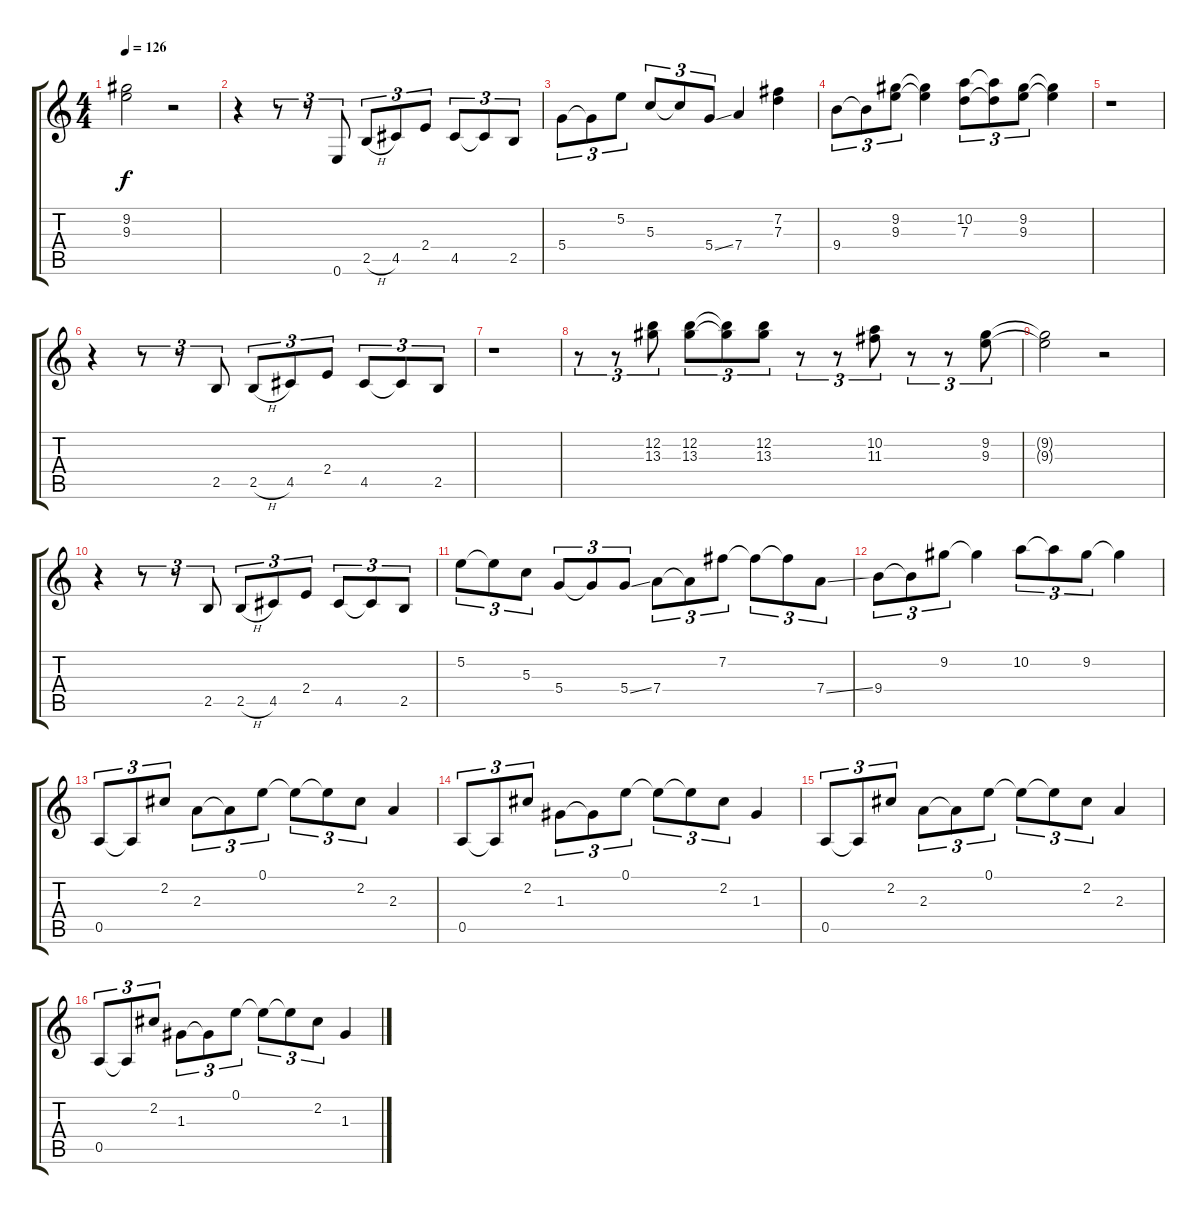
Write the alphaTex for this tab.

\track "" {instrument distortionguitar}
\staff {score tabs}
\tuning (E4 B3 G3 D3 A2 E2) {hide}
\ts (4 4)
\tempo 126
\clef g2
\ks c
(9.2{t} 9.3{t}).2{dy f} r.2 |
r.4 r.8{tu (3 2)} r.8{tu (3 2)} 0.6.8{tu (3 2)} 2.5{h}.8{tu (3 2)} 4.5.8{tu (3 2)} 2.4.8{tu (3 2)} 4.5.8{tu (3 2)} 4.5{t}.8{tu (3 2)} 2.5.8{tu (3 2)} |
5.4.8{tu (3 2)} 5.4{t}.8{tu (3 2)} 5.2.8{tu (3 2)} 5.3.8{tu (3 2)} 5.3{t}.8{tu (3 2)} 5.4{ss}.8{tu (3 2)} 7.4.4 (7.2 7.3).4 |
9.4.8{tu (3 2)} 9.4{t}.8{tu (3 2)} (9.2 9.3).8{tu (3 2)} (9.2{t} 9.3{t}).4 (10.2 7.3).8{tu (3 2)} (10.2{t} 7.3{t}).8{tu (3 2)} (9.2 9.3).8{tu (3 2)} (9.2{t} 9.3{t}).4 |
r.1 |
r.4 r.8{tu (3 2)} r.8{tu (3 2)} 2.5.8{tu (3 2)} 2.5{h}.8{tu (3 2)} 4.5.8{tu (3 2)} 2.4.8{tu (3 2)} 4.5.8{tu (3 2)} 4.5{t}.8{tu (3 2)} 2.5.8{tu (3 2)} |
r.1 |
r.8{tu (3 2)} r.8{tu (3 2)} (12.2 13.3).8{tu (3 2)} (12.2 13.3).8{tu (3 2)} (12.2{t} 13.3{t}).8{tu (3 2)} (12.2 13.3).8{tu (3 2)} r.8{tu (3 2)} r.8{tu (3 2)} (10.2 11.3).8{tu (3 2)} r.8{tu (3 2)} r.8{tu (3 2)} (9.2 9.3).8{tu (3 2)} |
(9.2{t} 9.3{t}).2 r.2 |
r.4 r.8{tu (3 2)} r.8{tu (3 2)} 2.5.8{tu (3 2)} 2.5{h}.8{tu (3 2)} 4.5.8{tu (3 2)} 2.4.8{tu (3 2)} 4.5.8{tu (3 2)} 4.5{t}.8{tu (3 2)} 2.5.8{tu (3 2)} |
5.2.8{tu (3 2)} 5.2{t}.8{tu (3 2)} 5.3.8{tu (3 2)} 5.4.8{tu (3 2)} 5.4{t}.8{tu (3 2)} 5.4{ss}.8{tu (3 2)} 7.4.8{tu (3 2)} 7.4{t}.8{tu (3 2)} 7.2.8{tu (3 2)} 7.2{t}.8{tu (3 2)} 7.2{t}.8{tu (3 2)} 7.4{ss}.8{tu (3 2)} |
9.4.8{tu (3 2)} 9.4{t}.8{tu (3 2)} 9.2.8{tu (3 2)} 9.2{t}.4 10.2.8{tu (3 2)} 10.2{t}.8{tu (3 2)} 9.2.8{tu (3 2)} 9.2{t}.4 |
0.5.8{tu (3 2)} 0.5{t}.8{tu (3 2)} 2.2.8{tu (3 2)} 2.3.8{tu (3 2)} 2.3{t}.8{tu (3 2)} 0.1.8{tu (3 2)} 0.1{t}.8{tu (3 2)} 0.1{t}.8{tu (3 2)} 2.2.8{tu (3 2)} 2.3.4 |
0.5.8{tu (3 2)} 0.5{t}.8{tu (3 2)} 2.2.8{tu (3 2)} 1.3.8{tu (3 2)} 1.3{t}.8{tu (3 2)} 0.1.8{tu (3 2)} 0.1{t}.8{tu (3 2)} 0.1{t}.8{tu (3 2)} 2.2.8{tu (3 2)} 1.3.4 |
0.5.8{tu (3 2)} 0.5{t}.8{tu (3 2)} 2.2.8{tu (3 2)} 2.3.8{tu (3 2)} 2.3{t}.8{tu (3 2)} 0.1.8{tu (3 2)} 0.1{t}.8{tu (3 2)} 0.1{t}.8{tu (3 2)} 2.2.8{tu (3 2)} 2.3.4 |
0.5.8{tu (3 2)} 0.5{t}.8{tu (3 2)} 2.2.8{tu (3 2)} 1.3.8{tu (3 2)} 1.3{t}.8{tu (3 2)} 0.1.8{tu (3 2)} 0.1{t}.8{tu (3 2)} 0.1{t}.8{tu (3 2)} 2.2.8{tu (3 2)} 1.3.4
